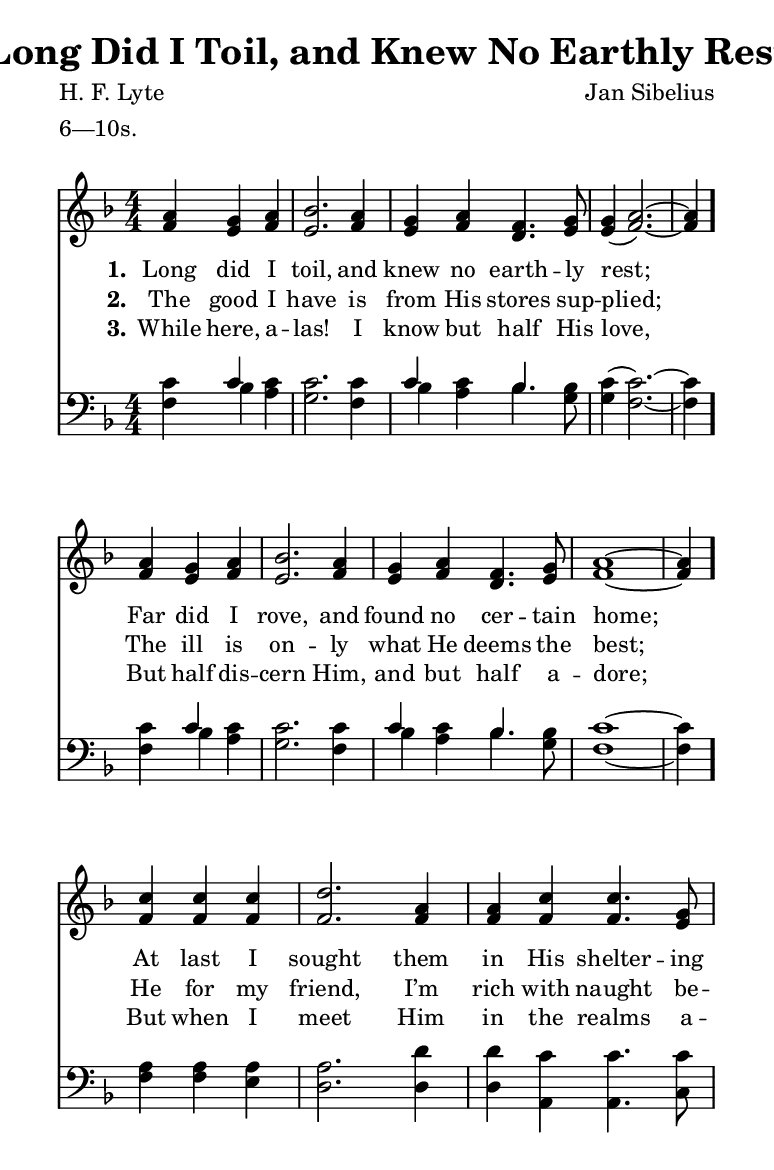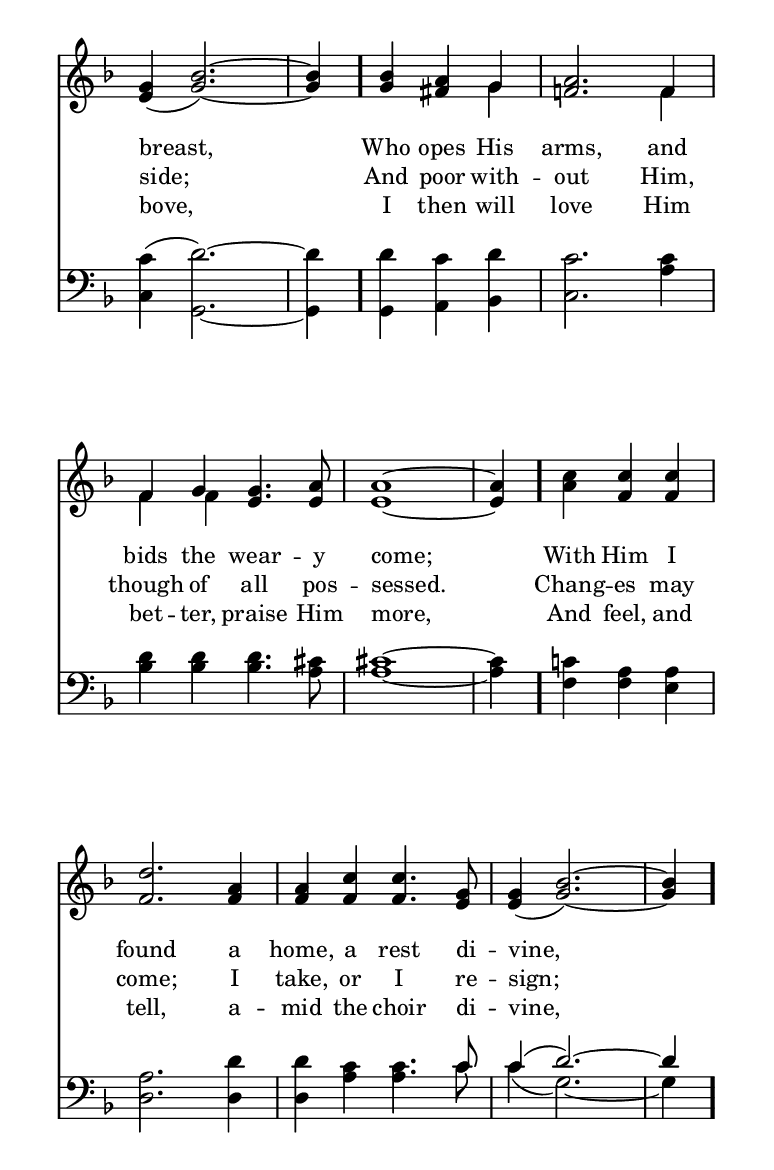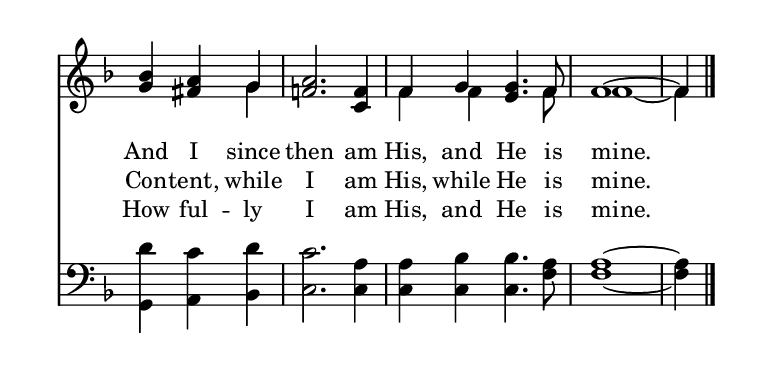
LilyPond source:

\include "common/global.ily"
\paper {
  \include "common/paper.ily"
  ragged-last-bottom = ##t
  system-count = #(cond (is-eogsized 5) (#t #f))
  page-count = #(cond (is-eogsized 2) (#t #f))
}

\header{
  hymnnumber = "173"
  title = "Long Did I Toil, and Knew No Earthly Rest"
  tunename = "Finlandia"
  meter = "6—10s."
  poet = "H. F. Lyte"
  composer = "Jan Sibelius"
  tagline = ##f
}

global = {
  \include "common/overrides.ily"
  \override Staff.TimeSignature.style = #'numbered
  \time 4/4
  \override Score.MetronomeMark.transparent = ##t % hide all fermata changes too
  \tempo 4=100
  \key f \major
  \partial 2.
  \autoBeamOff
}

patternA = { c4 c4 c4 | c2. c4 | c4 c4 c4. c8 | c4( c2.) ~ | \noBreak \noPageBreak c4 }
patternB = { c4 c4 c4 | c2. c4 | c4 c4 c4. c8 | c1 ~ \noBreak \noPageBreak c4 }

notesSoprano = {
\global
\relative c'' {

  \changePitch \patternA { a g a bes a g a f g g a a }
  \changePitch \patternB { a g a bes a g a f g a a }
  \changePitch \patternA { c c c d a a c c g g bes bes }
  \changePitch \patternB { bes a g a f f g g a a a }
  \changePitch \patternA { c c c d a a c c g g bes bes }
  \changePitch \patternB { bes a g a f f g g f f f }

  \bar "|."

}
}

notesAlto = {
\global
\relative e' {

  \changePitch \patternA { f e f e f e f d e e f f }
  \changePitch \patternB { f e f e f e f d e f f }
  \changePitch \patternA { f f f f f f f f e e g g }
  \changePitch \patternB { g fis g f! f f f e e e e }
  \changePitch \patternA { a f f f f f f f e e g g }
  \changePitch \patternB { g fis g f! c f f e f f f }

}
}

notesTenor = {
\global
\relative a {

  \changePitch \patternA { c c c c c c c bes bes c c c }
  \changePitch \patternB { c c c c c c c bes bes c c }
  \changePitch \patternA { a a a a d d c c c c d d }
  \changePitch \patternB { d c d c c d d d cis cis cis }
  \changePitch \patternA { c! a a a d d c c c c d d }
  \changePitch \patternB { d c d c a a bes bes a a a }

}
}

notesBass = {
\global
\relative f {

  \changePitch \patternA { f bes a g f bes a bes g g f f }
  \changePitch \patternB { f bes a g f bes a bes g f f }
  \changePitch \patternA { f f e d d d a a c c g g }
  \changePitch \patternB { g a bes c a' bes bes bes a a a }
  \changePitch \patternA { f f e d d d a' a c c g g }
  \changePitch \patternB { g, a bes c c c c c f f f }

}
}

wordsA = \lyricmode {
\set stanza = "1."

Long did I toil, and knew no earth -- ly rest; \bar "."
Far did I rove, and found no cer -- tain home; \bar "."
At last I sought them in His shelter -- ing breast, \bar "." % original has shel -- ter -- ing
Who opes His arms, and bids the wear -- y come; \bar "."
With Him I found a home, a rest di -- vine, \bar "."
And I since then am His, and He is mine. \bar "."

}

wordsB = \lyricmode {
\set stanza = "2."

The good I have is from His stores sup -- plied;
The ill is on -- ly what He deems the best;
He for my friend, I’m rich with naught be -- side;
And poor with -- out Him, though of all pos -- sessed.
Chang -- es may come; I take, or I re -- sign;
Con -- tent, while I am His, while He is mine.

}

wordsC = \lyricmode {
\set stanza = "3."

While here, a -- las! I know but half His love,
But half dis -- cern Him, and but half a -- dore;
But when I meet Him in the realms a -- bove,
I then will love Him bet -- ter, praise Him more,
And feel, and tell, a -- mid the choir di -- vine,
How ful -- ly I am His, and He is mine.

}

\score {
  \context ChoirStaff <<
    \context Staff = upper <<
      \set Staff.autoBeaming = ##f
      \set ChoirStaff.systemStartDelimiter = #'SystemStartBar
      \set ChoirStaff.printPartCombineTexts = ##f
      \partcombine #'(2 . 11) \notesSoprano \notesAlto
      \context NullVoice = sopranos { \voiceOne << \notesSoprano >> }
      \context Lyrics = one   \lyricsto sopranos \wordsA
      \context Lyrics = two   \lyricsto sopranos \wordsB
      \context Lyrics = three \lyricsto sopranos \wordsC
    >>
    \context Staff = men <<
      \set Staff.autoBeaming = ##f
      \clef bass
      \set ChoirStaff.printPartCombineTexts = ##f
      \partcombine #'(2 . 11) \notesTenor \notesBass
    >>
  >>
  \layout {
    \include "common/layout.ily"
  }
  #(cond ((ly:get-option 'eog-midi-permitted) #{ \midi{
    \include "common/midi.ily"
  } #}))
}

\version "2.19.49"  % necessary for upgrading to future LilyPond versions.

% vi:set et ts=2 sw=2 ai nocindent syntax=lilypond:
